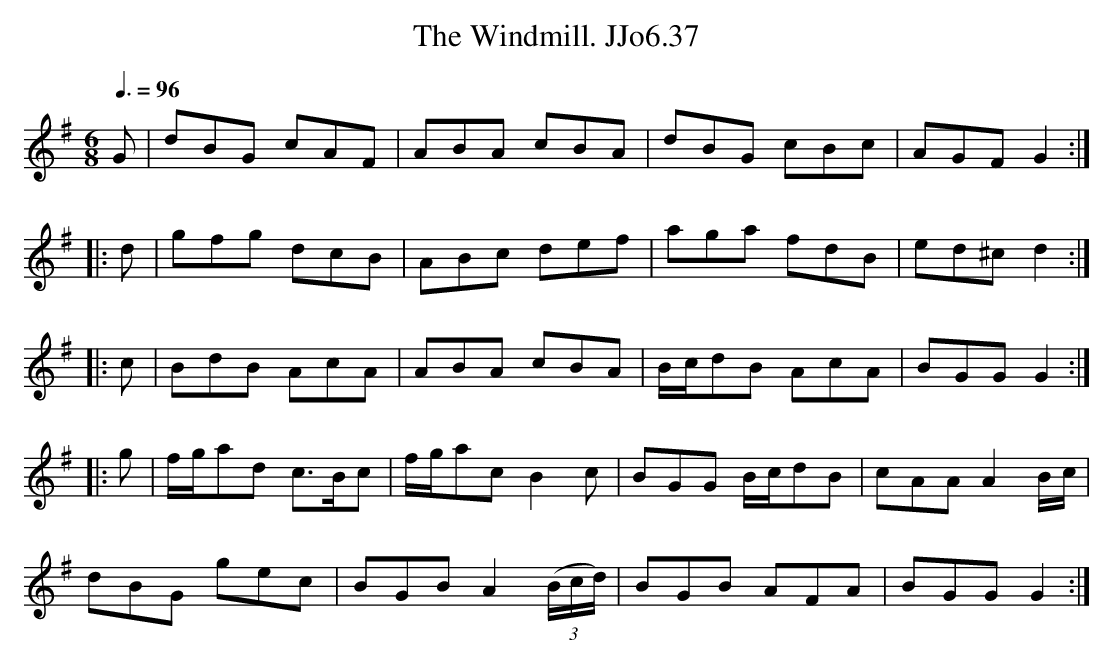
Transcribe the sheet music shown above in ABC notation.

X:1
T:Windmill. JJo6.37, The
M:6/8
L:1/8
Q:3/8=96
K:G
G|dBG cAF|ABA cBA|dBG cBc|AGFG2:|
|:d|gfg dcB|ABc def|aga fdB|ed^cd2:|
|:c|BdB AcA|ABA cBA|B/c/dB AcA|BGGG2:|
|:g|f/g/ad c>Bc|f/g/ac B2c|BGG B/c/dB|cAA A2B/c/|
dBG gec|BGBA2((3B/c/d/)|BGB AFA|BGGG2:|
